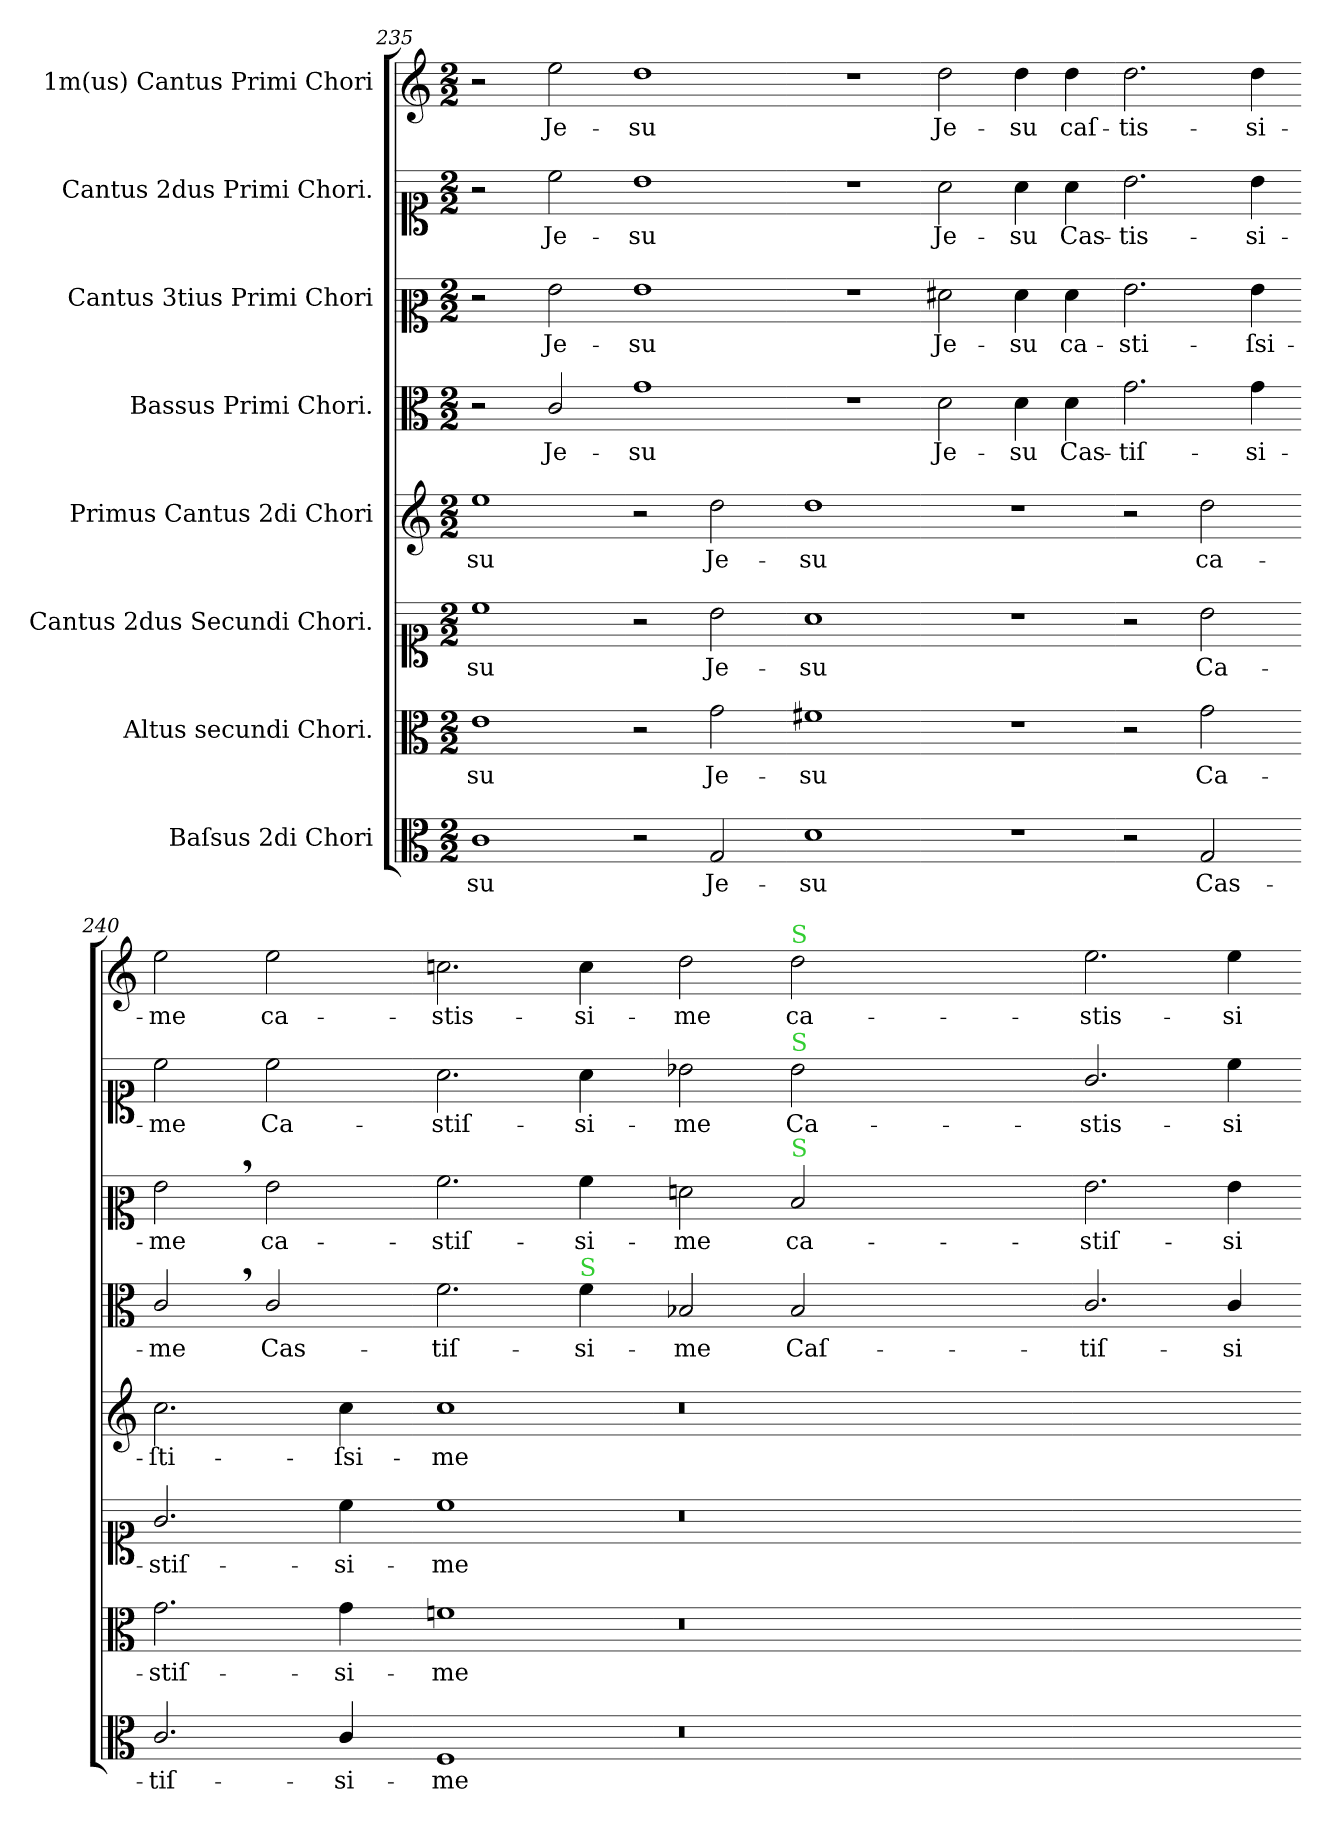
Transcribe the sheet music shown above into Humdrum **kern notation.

**kern	**text	**kern	**text	**kern	**text	**kern	**text	**kern	**text	**kern	**text	**kern	**text	**kern	**text
*part8	*part8	*part7	*part7	*part6	*part6	*part5	*part5	*part4	*part4	*part3	*part3	*part2	*part2	*part1	*part1
*staff8	*staff8	*staff7	*staff7	*staff6	*staff6	*staff5	*staff5	*staff4	*staff4	*staff3	*staff3	*staff2	*staff2	*staff1	*staff1
*I"Baſsus 2di Chori	*	*I"Altus secundi Chori.	*	*I"Cantus 2dus Secundi Chori.	*	*I"Primus Cantus 2di Chori	*	*I"Bassus Primi Chori.	*	*I"Cantus 3tius Primi Chori	*	*I"Cantus 2dus Primi Chori.	*	*I"1m(us) Cantus Primi Chori	*
*clefC3	*	*clefC3	*	*clefC1	*	*clefG2	*	*clefC3	*	*clefC2	*	*clefC1	*	*clefG2	*
*k[]	*	*k[]	*	*k[]	*	*k[]	*	*k[]	*	*k[]	*	*k[]	*	*k[]	*
*M2/2	*	*M2/2	*	*M2/2	*	*M2/2	*	*M2/2	*	*M2/2	*	*M2/2	*	*M2/2	*
=235	=235	=235	=235	=235	=235	=235	=235	=235	=235	=235	=235	=235	=235	=235	=235
1c	-su	1e	-su	1cc	-su	1ee	-su	2r	.	2r	.	2r	.	2r	.
.	.	.	.	.	.	.	.	2c/	Je-	2g\	Je-	2cc\	Je-	2ee\	Je-
=236-	=236-	=236-	=236-	=236-	=236-	=236-	=236-	=236-	=236-	=236-	=236-	=236-	=236-	=236-	=236-
2r	.	2r	.	2r	.	2r	.	1g	-su	1g	-su	1b	-su	1dd	-su
2G/	Je-	2g\	Je-	2b\	Je-	2dd\	Je-	.	.	.	.	.	.	.	.
=237-	=237-	=237-	=237-	=237-	=237-	=237-	=237-	=237-	=237-	=237-	=237-	=237-	=237-	=237-	=237-
1d	-su	1f#X	-su	1a	-su	1dd	-su	1r	.	1r	.	1r	.	1r	.
=238-	=238-	=238-	=238-	=238-	=238-	=238-	=238-	=238-	=238-	=238-	=238-	=238-	=238-	=238-	=238-
1r	.	1r	.	1r	.	1r	.	2d\	Je-	2f#X\	Je-	2a\	Je-	2dd\	Je-
.	.	.	.	.	.	.	.	4d\	-su	4f#\	-su	4a\	-su	4dd\	-su
.	.	.	.	.	.	.	.	4d\	Cas-	4f#\	ca-	4a\	Cas-	4dd\	caſ-
=239-	=239-	=239-	=239-	=239-	=239-	=239-	=239-	=239-	=239-	=239-	=239-	=239-	=239-	=239-	=239-
2r	.	2r	.	2r	.	2r	.	2.g\	-tiſ-	2.g\	-sti-	2.b\	-tis-	2.dd\	-tis-
2G/	Cas-	2g\	Ca-	2b\	Ca-	2dd\	ca-	.	.	.	.	.	.	.	.
.	.	.	.	.	.	.	.	4g\	-si-	4g\	-ſsi-	4b\	-si-	4dd\	-si-
=240-	=240-	=240-	=240-	=240-	=240-	=240-	=240-	=240-	=240-	=240-	=240-	=240-	=240-	=240-	=240-
2.c/	-tiſ-	2.g\	-stiſ-	2.g/	-stiſ-	2.cc\	-ſti-	2c,/	-me	2g,\	-me	2cc\	-me	2ee\	-me
.	.	.	.	.	.	.	.	2c/	Cas-	2g\	ca-	2cc\	Ca-	2ee\	ca-
4c/	-si-	4g\	-si-	4cc\	-si-	4cc\	-ſsi-	.	.	.	.	.	.	.	.
=241-	=241-	=241-	=241-	=241-	=241-	=241-	=241-	=241-	=241-	=241-	=241-	=241-	=241-	=241-	=241-
1F	-me	1fn	-me	1cc	-me	1cc	-me	2.f\	-tiſ-	2.a\	-stiſ-	2.a\	-stiſ-	2.ccn\	-stis-
!	!	!	!	!	!	!	!	!LO:TX:a:color=limegreen:t=S	!	!	!	!	!	!	!
.	.	.	.	.	.	.	.	4f\	-si-	4a\	-si-	4a\	-si-	4cc\	-si-
=242-	=242-	=242-	=242-	=242-	=242-	=242-	=242-	=242-	=242-	=242-	=242-	=242-	=242-	=242-	=242-
0r	.	0r	.	0r	.	0r	.	2B-X/	-me	2fn\	-me	2b-X\	-me	2dd\	-me
!	!	!	!	!	!	!	!	!	!	!	!	!	!	!LO:TX:a:color=limegreen:t=S	!
!	!	!	!	!	!	!	!	!	!	!	!	!LO:TX:a:color=limegreen:t=S	!	!	!
!	!	!	!	!	!	!	!	!	!	!LO:TX:a:color=limegreen:t=S	!	!	!	!	!
.	.	.	.	.	.	.	.	2B-/	Caſ-	2d/	ca-	2b-\	Ca-	2dd\	ca-
.	.	.	.	.	.	.	.	1ryy	.	1ryy	.	1ryy	.	1ryy	.
=243-	=243-	=243-	=243-	=243-	=243-	=243-	=243-	=243-	=243-	=243-	=243-	=243-	=243-	=243-	=243-
1ryy	.	1ryy	.	1ryy	.	1ryy	.	2.c/	-tiſ-	2.g\	-stiſ-	2.g/	-stis-	2.ee\	-stis-
.	.	.	.	.	.	.	.	4c/	-si-	4g\	-si-	4cc\	-si-	4ee\	-si-
=-	=-	=-	=-	=-	=-	=-	=-	=-	=-	=-	=-	=-	=-	=-	=-
*-	*-	*-	*-	*-	*-	*-	*-	*-	*-	*-	*-	*-	*-	*-	*-
